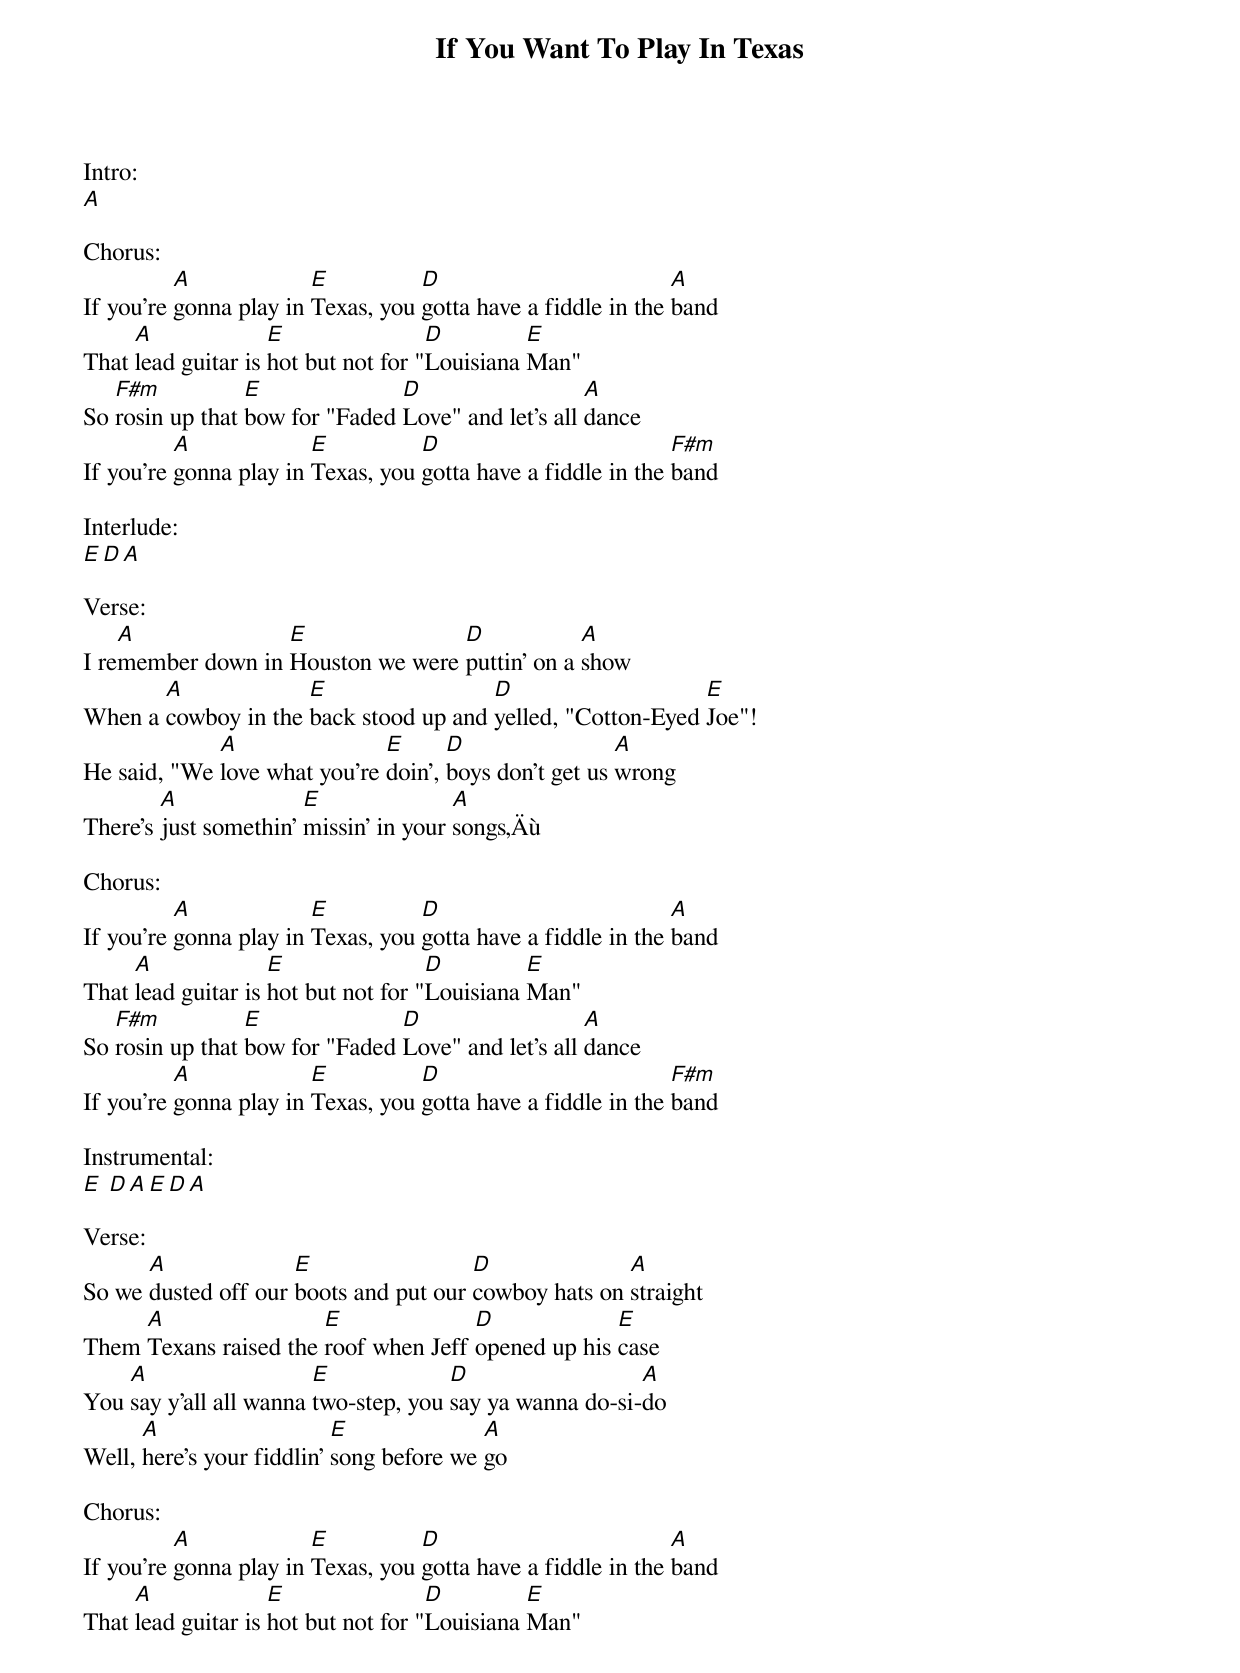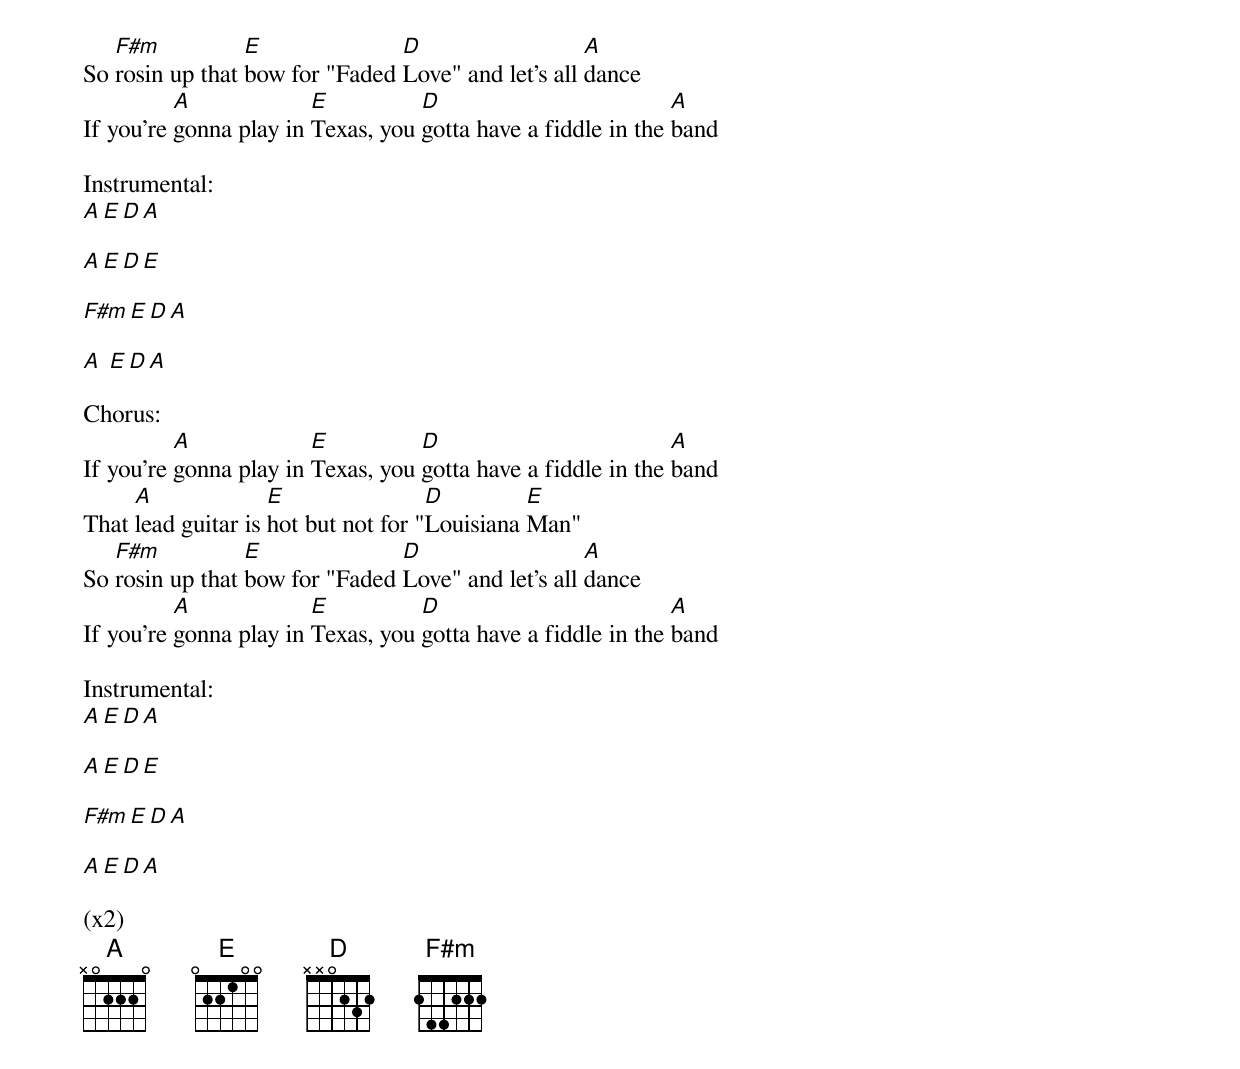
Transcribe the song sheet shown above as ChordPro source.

{title:If You Want To Play In Texas}
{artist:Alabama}
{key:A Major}
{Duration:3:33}
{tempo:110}
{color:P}

Intro:
[A]

Chorus:
If you're [A]gonna play in [E]Texas, you [D]gotta have a fiddle in the [A]band
That [A]lead guitar is [E]hot but not for "[D]Louisiana [E]Man"
So [F#m]rosin up that [E]bow for "Faded [D]Love" and let's all [A]dance
If you're [A]gonna play in [E]Texas, you [D]gotta have a fiddle in the [F#m]band

Interlude:
[E][D][A]

Verse:
I re[A]member down in [E]Houston we were [D]puttin' on a [A]show
When a [A]cowboy in the [E]back stood up and [D]yelled, "Cotton-Eyed [E]Joe"!
He said, "We [A]love what you're [E]doin', [D]boys don't get us [A]wrong
There's [A]just somethin' [E]missin' in your [A]songs‚Äù

Chorus:
If you're [A]gonna play in [E]Texas, you [D]gotta have a fiddle in the [A]band
That [A]lead guitar is [E]hot but not for "[D]Louisiana [E]Man"
So [F#m]rosin up that [E]bow for "Faded [D]Love" and let's all [A]dance
If you're [A]gonna play in [E]Texas, you [D]gotta have a fiddle in the [F#m]band

Instrumental:
[E] [D][A][E][D][A]

Verse:
So we [A]dusted off our [E]boots and put our [D]cowboy hats on [A]straight
Them [A]Texans raised the [E]roof when Jeff [D]opened up his [E]case
You [A]say y'all all wanna [E]two-step, you [D]say ya wanna do-si-[A]do
Well, [A]here's your fiddlin' [E]song before we [A]go

Chorus:
If you're [A]gonna play in [E]Texas, you [D]gotta have a fiddle in the [A]band
That [A]lead guitar is [E]hot but not for "[D]Louisiana [E]Man"
So [F#m]rosin up that [E]bow for "Faded [D]Love" and let's all [A]dance
If you're [A]gonna play in [E]Texas, you [D]gotta have a fiddle in the [A]band

Instrumental:
[A][E][D][A]

[A][E][D][E]

[F#m][E][D][A]

[A] [E][D][A]

Chorus:
If you're [A]gonna play in [E]Texas, you [D]gotta have a fiddle in the [A]band
That [A]lead guitar is [E]hot but not for "[D]Louisiana [E]Man"
So [F#m]rosin up that [E]bow for "Faded [D]Love" and let's all [A]dance
If you're [A]gonna play in [E]Texas, you [D]gotta have a fiddle in the [A]band

Instrumental:
[A][E][D][A]

[A][E][D][E]

[F#m][E][D][A]

[A][E][D][A]

(x2)
